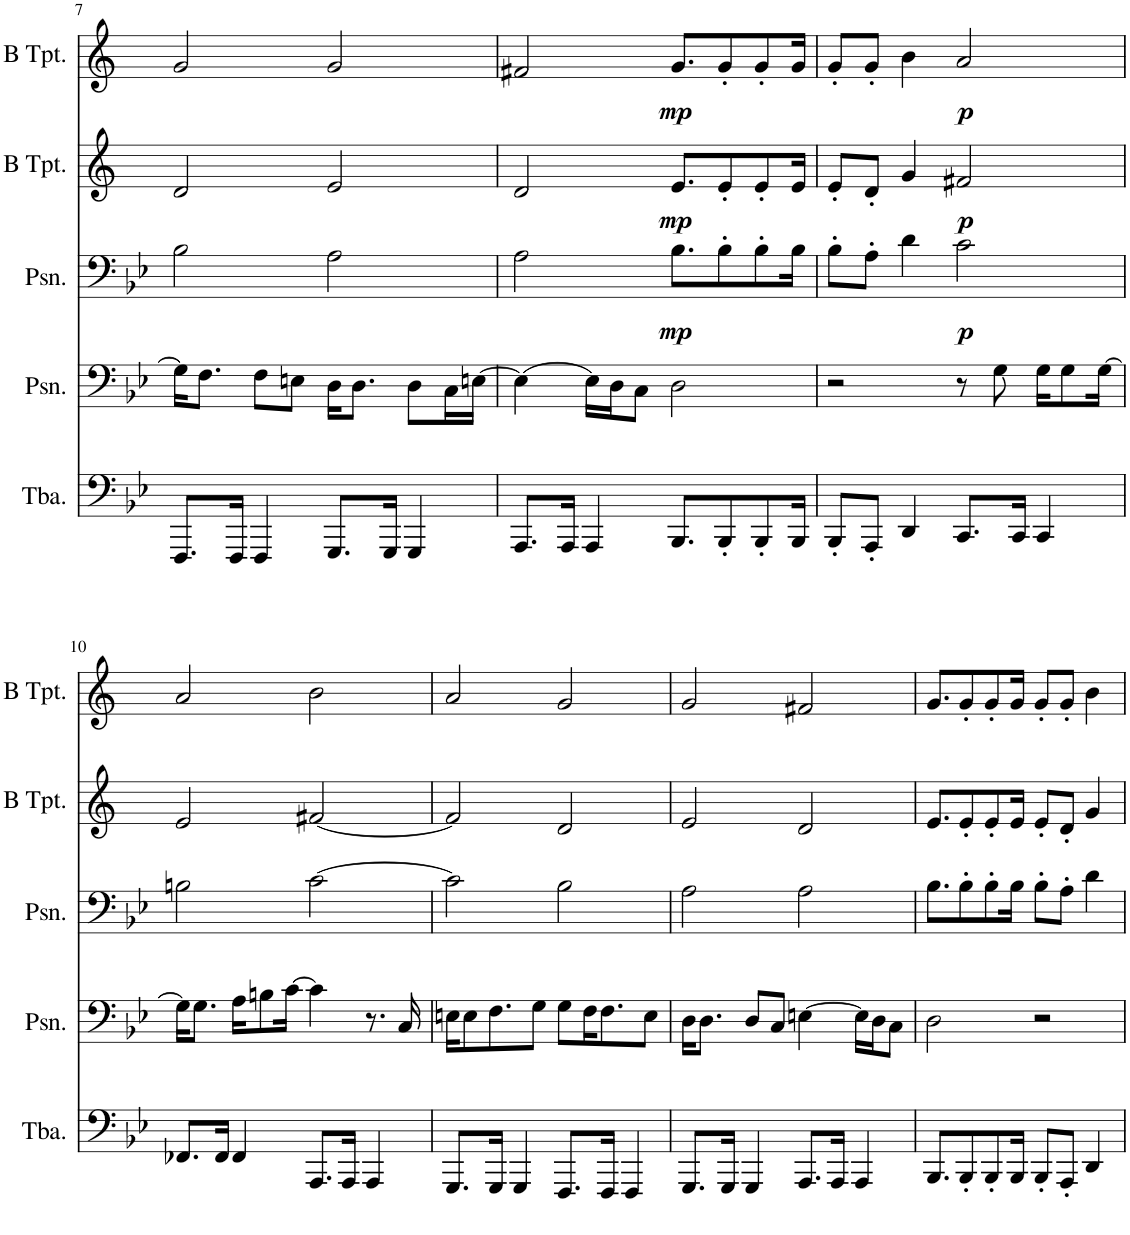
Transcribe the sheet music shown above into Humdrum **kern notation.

**kern	**kern	**kern	**dynam	**kern	**dynam	**kern	**dynam
*part5	*part4	*part3	*part3	*part2	*part2	*part1	*part1
*staff5	*staff4	*staff3	*staff3	*staff2	*staff2	*staff1	*staff1
*I"Tuba	*I"Posaune	*I"Posaune	*	*I"Trompete in B	*	*I"Trompete in B	*
*I'Tba.	*I'Psn.	*I'Psn.	*	*	*	*	*
!!LO:PB:g=z
*clefF4	*clefF4	*clefF4	*	*clefG2	*	*clefG2	*
*	*	*	*	*Trd1c2	*	*Trd1c2	*
*k[b-e-]	*k[b-e-]	*k[b-e-]	*	*k[]	*	*k[]	*
*M4/4	*M4/4	*M4/4	*	*M4/4	*	*M4/4	*
=7	=7	=7	=7	=7	=7	=7	=7
8.FFF/L	16G\KL]	2B-\	.	2d/	.	2g/	.
.	8.F\J	.	.	.	.	.	.
16FFF/Jk	.	.	.	.	.	.	.
4FFF/	8F\L	.	.	.	.	.	.
.	8En\J	.	.	.	.	.	.
8.GGG/L	16D\KL	2A\	.	2e/	.	2g/	.
.	8.D\J	.	.	.	.	.	.
16GGG/Jk	.	.	.	.	.	.	.
4GGG/	8D\L	.	.	.	.	.	.
.	16C\L	.	.	.	.	.	.
.	[16En\JJ	.	.	.	.	.	.
=8	=8	=8	=8	=8	=8	=8	=8
8.AAA/L	4E\_	2A\	.	2d/	.	2f#X/	.
16AAA/Jk	.	.	.	.	.	.	.
4AAA/	16E\LL]	.	.	.	.	.	.
.	16D\J	.	.	.	.	.	.
.	8C\J	.	.	.	.	.	.
!	!	!	!LO:DY:b	!	!LO:DY:b	!	!LO:DY:b
8.BBB-/L	2D\	8.B-\L	mp	8.e/L	mp	8.g/L	mp
8BBB-'/	.	8B-'\	.	8e'/	.	8g'/	.
8BBB-'/	.	8B-'\	.	8e'/	.	8g'/	.
16BBB-/Jk	.	16B-\Jk	.	16e/Jk	.	16g/Jk	.
=9	=9	=9	=9	=9	=9	=9	=9
8BBB-'/L	2r	8B-'\L	.	8e'/L	.	8g'/L	.
8AAA'/J	.	8A'\J	.	8d'/J	.	8g'/J	.
4DD/	.	4d\	.	4g/	.	4b\	.
!	!	!	!LO:DY:b	!	!LO:DY:b	!	!LO:DY:b
8.CC/L	8r	2c\	p	2f#X/	p	2a/	p
.	8G\	.	.	.	.	.	.
16CC/Jk	.	.	.	.	.	.	.
4CC/	16G\KL	.	.	.	.	.	.
.	8G\	.	.	.	.	.	.
.	[16G\Jk	.	.	.	.	.	.
!!LO:LB:g=z
=10	=10	=10	=10	=10	=10	=10	=10
8.FF-X/L	16G\KL]	2Bn\	.	2e/	.	2a/	.
.	8.G\J	.	.	.	.	.	.
16FF-/Jk	.	.	.	.	.	.	.
4FF-/	16A\KL	.	.	.	.	.	.
.	8Bn\	.	.	.	.	.	.
.	[16c\Jk	.	.	.	.	.	.
8.AAA/L	4c\]	[2c\	.	[2f#X/	.	2b\	.
16AAA/Jk	.	.	.	.	.	.	.
4AAA/	8.r	.	.	.	.	.	.
.	16C/	.	.	.	.	.	.
=11	=11	=11	=11	=11	=11	=11	=11
8.GGG/L	16En\KL	2c\]	.	2f#/]	.	2a/	.
.	8E\	.	.	.	.	.	.
16GGG/Jk	8.F\	.	.	.	.	.	.
4GGG/	.	.	.	.	.	.	.
.	8G\J	.	.	.	.	.	.
8.FFF/L	8G\L	2B-\	.	2d/	.	2g/	.
.	16F\K	.	.	.	.	.	.
16FFF/Jk	8.F\	.	.	.	.	.	.
4FFF/	.	.	.	.	.	.	.
.	8E\J	.	.	.	.	.	.
=12	=12	=12	=12	=12	=12	=12	=12
8.GGG/L	16D\KL	2A\	.	2e/	.	2g/	.
.	8.D\J	.	.	.	.	.	.
16GGG/Jk	.	.	.	.	.	.	.
4GGG/	8D/L	.	.	.	.	.	.
.	8C/J	.	.	.	.	.	.
8.AAA/L	[4En\	2A\	.	2d/	.	2f#X/	.
16AAA/Jk	.	.	.	.	.	.	.
4AAA/	16E\LL]	.	.	.	.	.	.
.	16D\J	.	.	.	.	.	.
.	8C\J	.	.	.	.	.	.
=13	=13	=13	=13	=13	=13	=13	=13
8.BBB-/L	2D\	8.B-\L	.	8.e/L	.	8.g/L	.
8BBB-'/	.	8B-'\	.	8e'/	.	8g'/	.
8BBB-'/	.	8B-'\	.	8e'/	.	8g'/	.
16BBB-/Jk	.	16B-\Jk	.	16e/Jk	.	16g/Jk	.
8BBB-'/L	2r	8B-'\L	.	8e'/L	.	8g'/L	.
8AAA'/J	.	8A'\J	.	8d'/J	.	8g'/J	.
4DD/	.	4d\	.	4g/	.	4b\	.
=	=	=	=	=	=	=	=
*-	*-	*-	*-	*-	*-	*-	*-
